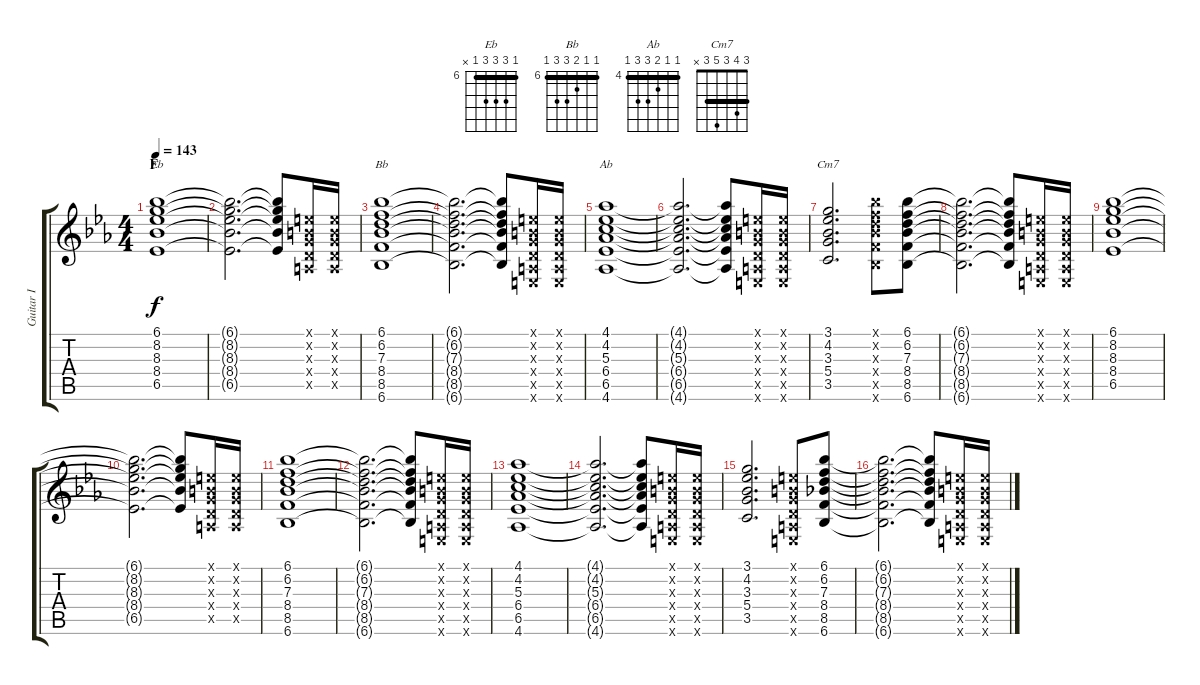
\track ("Guitar I" "Guitar I") {instrument electricguitarclean}
\staff {score tabs}
\tuning (E4 B3 G3 D3 A2 E2) {hide}
\chord ("Eb" 6 8 8 8 6 x) {firstfret 6 barre 6}
\chord ("Bb" 6 6 7 8 8 6) {firstfret 6 barre 6}
\chord ("Ab" 4 4 5 6 6 4) {firstfret 4 barre 4}
\chord ("Cm7" 3 4 3 5 3 x) {barre 3}
\ts (4 4)
\section ("" "F")
\tempo 143
\clef g2
\ks eb
(6.1 8.2 8.3 8.4 6.5).1{ch "Eb" dy f} |
(6.1{t} 8.2{t} 8.3{t} 8.4{t} 6.5{t}).2{d} (6.1{t} 8.2{t} 8.3{t} 8.4{t} 6.5{t}).8 (0.1{x} 0.2{x} 0.3{x} 0.4{x} 0.5{x}).16 (0.1{x} 0.2{x} 0.3{x} 0.4{x} 0.5{x}).16 |
(6.1 6.2 7.3 8.4 8.5 6.6).1{ch "Bb"} |
(6.1{t} 6.2{t} 7.3{t} 8.4{t} 8.5{t} 6.6{t}).2{d} (6.1{t} 6.2{t} 7.3{t} 8.4{t} 8.5{t} 6.6{t}).8 (0.1{x} 0.2{x} 0.3{x} 0.4{x} 0.5{x} 0.6{x}).16 (0.1{x} 0.2{x} 0.3{x} 0.4{x} 0.5{x} 0.6{x}).16 |
(4.1 4.2 5.3 6.4 6.5 4.6).1{ch "Ab"} |
(4.1{t} 4.2{t} 5.3{t} 6.4{t} 6.5{t} 4.6{t}).2{d} (4.1{t} 4.2{t} 5.3{t} 6.4{t} 6.5{t} 4.6{t}).8 (0.1{x} 0.2{x} 0.3{x} 0.4{x} 0.5{x} 0.6{x}).16 (0.1{x} 0.2{x} 0.3{x} 0.4{x} 0.5{x} 0.6{x}).16 |
(3.1 4.2 3.3 5.4 3.5).2{d ch "Cm7"} (6.1{x} 6.2{x} 7.3{x} 8.4{x} 8.5{x} 6.6{x}).8 (6.1 6.2 7.3 8.4 8.5 6.6).8 |
(6.1{t} 6.2{t} 7.3{t} 8.4{t} 8.5{t} 6.6{t}).2{d} (6.1{t} 6.2{t} 7.3{t} 8.4{t} 8.5{t} 6.6{t}).8 (0.1{x} 0.2{x} 0.3{x} 0.4{x} 0.5{x} 0.6{x}).16 (0.1{x} 0.2{x} 0.3{x} 0.4{x} 0.5{x} 0.6{x}).16 |
(6.1 8.2 8.3 8.4 6.5).1 |
(6.1{t} 8.2{t} 8.3{t} 8.4{t} 6.5{t}).2{d} (6.1{t} 8.2{t} 8.3{t} 8.4{t} 6.5{t}).8 (0.1{x} 0.2{x} 0.3{x} 0.4{x} 0.5{x}).16 (0.1{x} 0.2{x} 0.3{x} 0.4{x} 0.5{x}).16 |
(6.1 6.2 7.3 8.4 8.5 6.6).1 |
(6.1{t} 6.2{t} 7.3{t} 8.4{t} 8.5{t} 6.6{t}).2{d} (6.1{t} 6.2{t} 7.3{t} 8.4{t} 8.5{t} 6.6{t}).8 (0.1{x} 0.2{x} 0.3{x} 0.4{x} 0.5{x} 0.6{x}).16 (0.1{x} 0.2{x} 0.3{x} 0.4{x} 0.5{x} 0.6{x}).16 |
(4.1 4.2 5.3 6.4 6.5 4.6).1 |
(4.1{t} 4.2{t} 5.3{t} 6.4{t} 6.5{t} 4.6{t}).2{d} (4.1{t} 4.2{t} 5.3{t} 6.4{t} 6.5{t} 4.6{t}).8 (0.1{x} 0.2{x} 0.3{x} 0.4{x} 0.5{x} 0.6{x}).16 (0.1{x} 0.2{x} 0.3{x} 0.4{x} 0.5{x} 0.6{x}).16 |
(3.1 4.2 3.3 5.4 3.5).2{d} (0.1{x} 0.2{x} 0.3{x} 0.4{x} 0.5{x} 0.6{x}).8 (6.1 6.2 7.3 8.4 8.5 6.6).8 |
(6.1{t} 6.2{t} 7.3{t} 8.4{t} 8.5{t} 6.6{t}).2{d} (6.1{t} 6.2{t} 7.3{t} 8.4{t} 8.5{t} 6.6{t}).8 (0.1{x} 0.2{x} 0.3{x} 0.4{x} 0.5{x} 0.6{x}).16 (0.1{x} 0.2{x} 0.3{x} 0.4{x} 0.5{x} 0.6{x}).16
